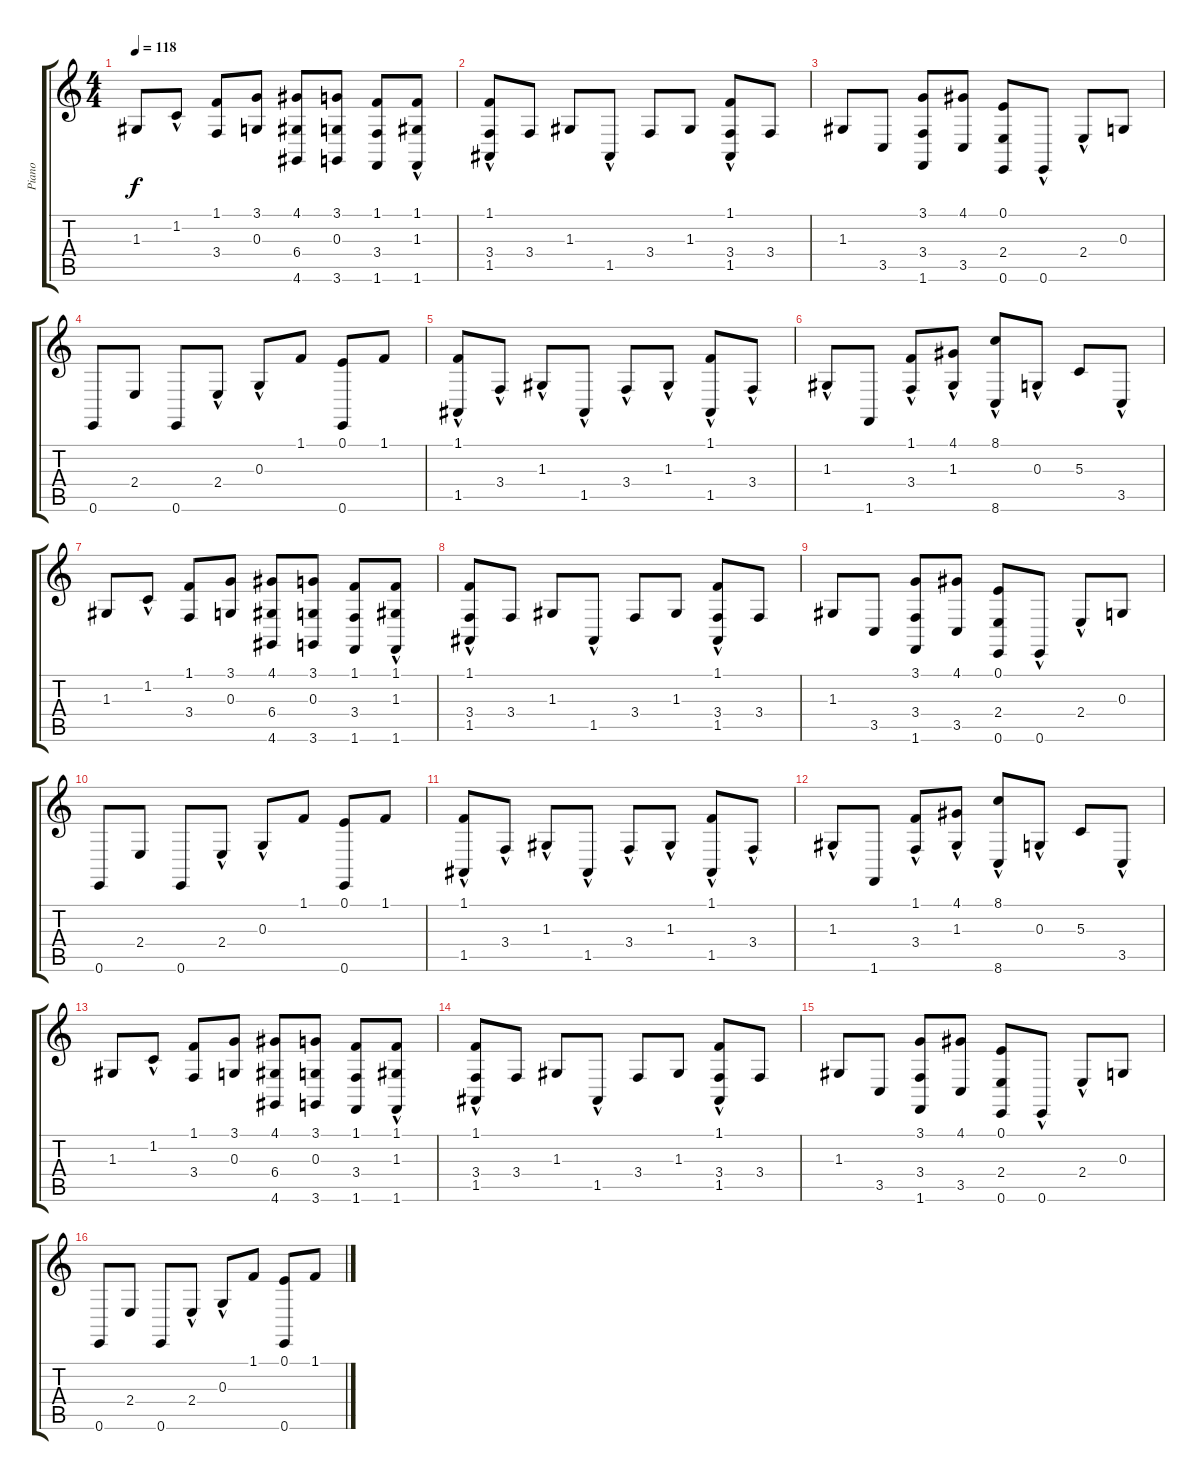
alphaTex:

\track ("Piano" "Piano") {instrument acousticgrandpiano}
\staff {score tabs}
\tuning (E4 B3 G3 D3 A2 E2) {hide}
\ts (4 4)
\tempo 118
\clef g2
\ks c
1.3.8{dy f} 1.2{hac}.8 (1.1 3.4).8 (3.1 0.3).8 (4.1 6.4 4.6).8 (3.1 0.3 3.6).8 (1.1 3.4 1.6).8 (1.1 1.3{hac} 1.6).8 |
(1.1{hac} 3.4 1.5{hac}).8 3.4.8 1.3.8 1.5{hac}.8 3.4.8 1.3.8 (1.1 3.4 1.5{hac}).8 3.4.8 |
1.3.8 3.5.8 (3.1 3.4 1.6).8 (4.1 3.5).8 (0.1 2.4 0.6).8 0.6{hac}.8 2.4{hac}.8 0.3.8 |
0.6.8 2.4.8 0.6.8 2.4{hac}.8 0.3{hac}.8 1.1.8 (0.1 0.6).8 1.1.8 |
(1.1{hac} 1.5{hac}).8 3.4{hac}.8 1.3{hac}.8 1.5{hac}.8 3.4{hac}.8 1.3{hac}.8 (1.1 1.5{hac}).8 3.4{hac}.8 |
1.3{hac}.8 1.6.8 (1.1 3.4{hac}).8 (4.1 1.3{hac}).8 (8.1{hac} 8.6{hac}).8 0.3{hac}.8 5.3.8 3.5{hac}.8 |
1.3.8 1.2{hac}.8 (1.1 3.4).8 (3.1 0.3).8 (4.1 6.4 4.6).8 (3.1 0.3 3.6).8 (1.1 3.4 1.6).8 (1.1 1.3{hac} 1.6).8 |
(1.1{hac} 3.4 1.5{hac}).8 3.4.8 1.3.8 1.5{hac}.8 3.4.8 1.3.8 (1.1 3.4 1.5{hac}).8 3.4.8 |
1.3.8 3.5.8 (3.1 3.4 1.6).8 (4.1 3.5).8 (0.1 2.4 0.6).8 0.6{hac}.8 2.4{hac}.8 0.3.8 |
0.6.8 2.4.8 0.6.8 2.4{hac}.8 0.3{hac}.8 1.1.8 (0.1 0.6).8 1.1.8 |
(1.1{hac} 1.5{hac}).8 3.4{hac}.8 1.3{hac}.8 1.5{hac}.8 3.4{hac}.8 1.3{hac}.8 (1.1 1.5{hac}).8 3.4{hac}.8 |
1.3{hac}.8 1.6.8 (1.1 3.4{hac}).8 (4.1 1.3{hac}).8 (8.1{hac} 8.6{hac}).8 0.3{hac}.8 5.3.8 3.5{hac}.8 |
1.3.8 1.2{hac}.8 (1.1 3.4).8 (3.1 0.3).8 (4.1 6.4 4.6).8 (3.1 0.3 3.6).8 (1.1 3.4 1.6).8 (1.1 1.3{hac} 1.6).8 |
(1.1{hac} 3.4 1.5{hac}).8 3.4.8 1.3.8 1.5{hac}.8 3.4.8 1.3.8 (1.1 3.4 1.5{hac}).8 3.4.8 |
1.3.8 3.5.8 (3.1 3.4 1.6).8 (4.1 3.5).8 (0.1 2.4 0.6).8 0.6{hac}.8 2.4{hac}.8 0.3.8 |
0.6.8 2.4.8 0.6.8 2.4{hac}.8 0.3{hac}.8 1.1.8 (0.1 0.6).8 1.1.8
